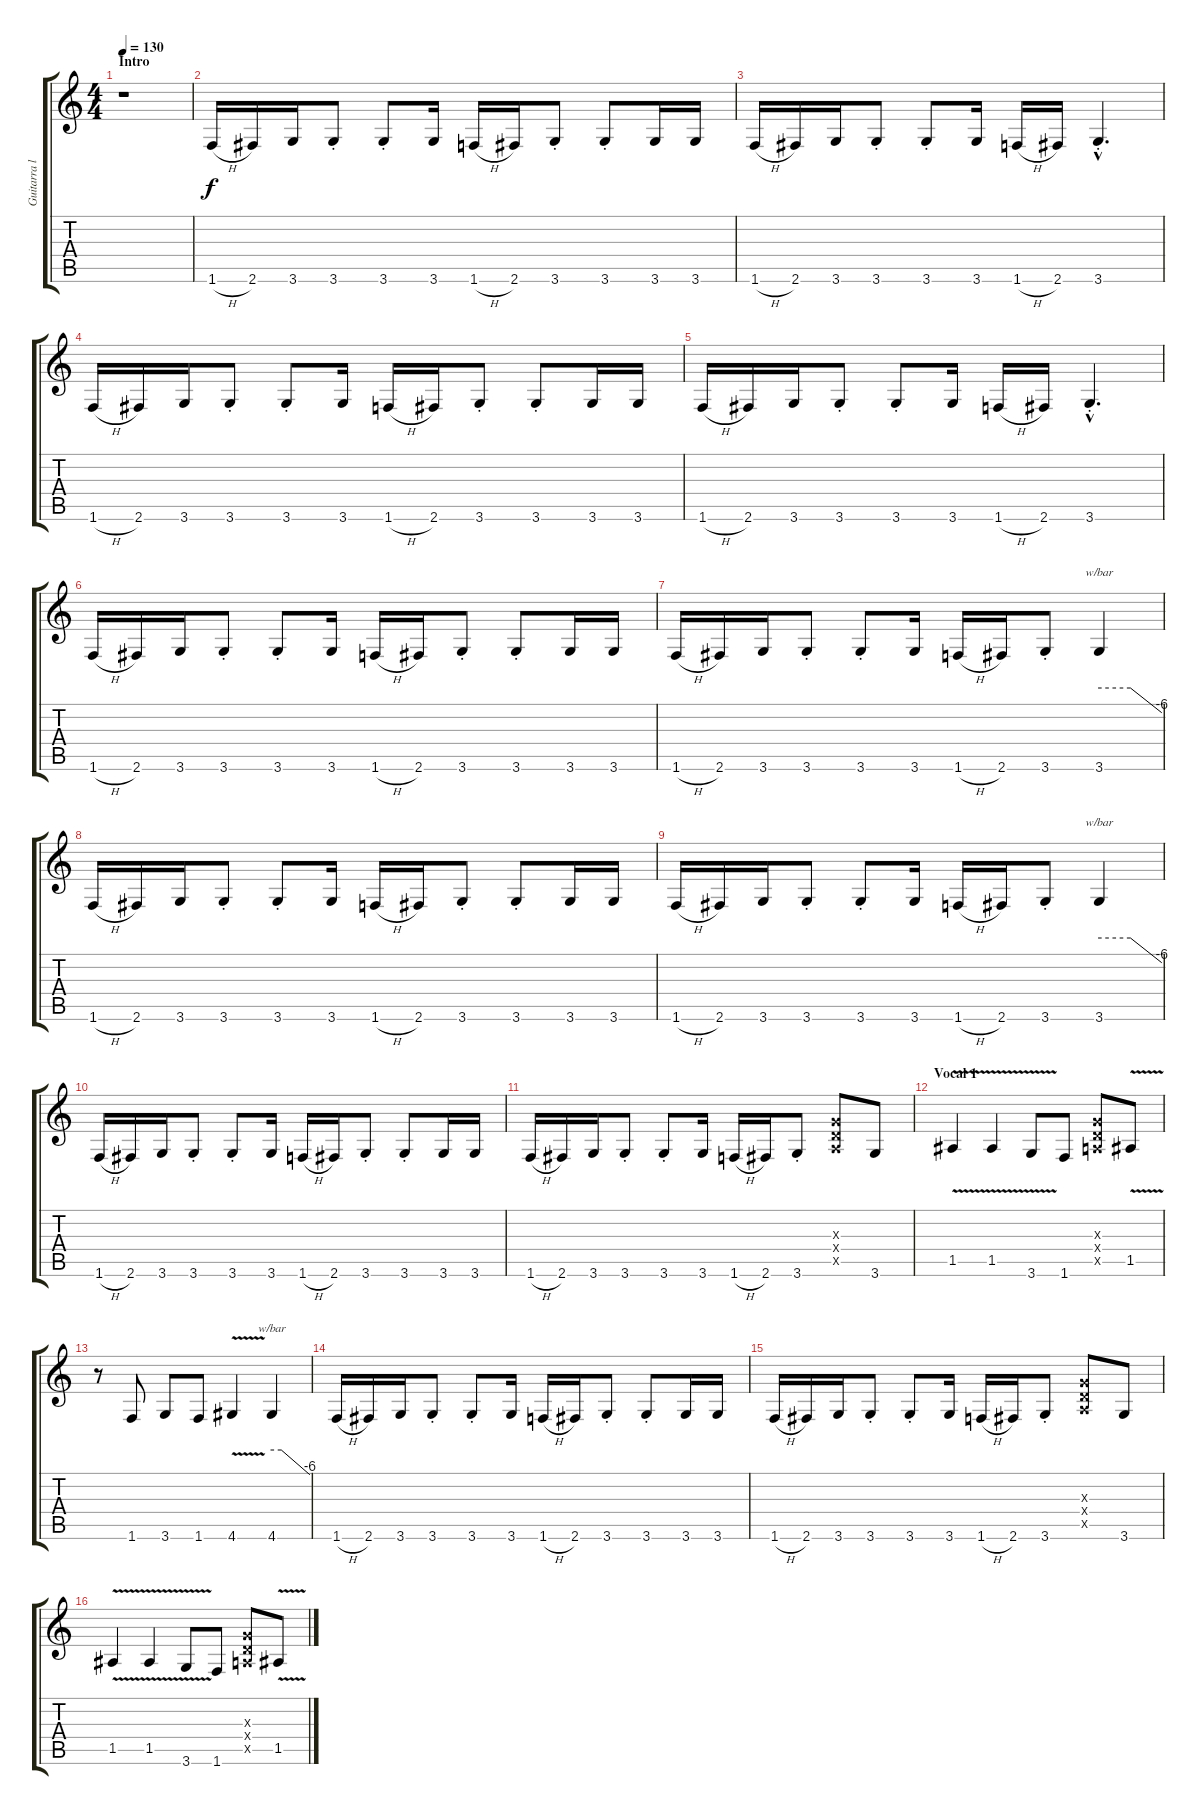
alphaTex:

\track ("Guitarra líder" "Guitarra l") {instrument distortionguitar}
\staff {score tabs}
\tuning (E4 B3 G3 D3 A2 E2) {hide}
\ts (4 4)
\section ("" "Intro")
\tempo 130
\clef g2
\ks c
r.1{dy f volume 15 instrument distortionguitar} |
1.6{h}.16 2.6.16 3.6.16 3.6{st}.8 3.6{st}.8 3.6.16 1.6{h}.16 2.6.16 3.6{st}.8 3.6{st}.8 3.6.16 3.6.16 |
1.6{h}.16 2.6.16 3.6.16 3.6{st}.8 3.6{st}.8 3.6.16 1.6{h}.16 2.6.16 3.6{hac st}.4{d} |
1.6{h}.16 2.6.16 3.6.16 3.6{st}.8 3.6{st}.8 3.6.16 1.6{h}.16 2.6.16 3.6{st}.8 3.6{st}.8 3.6.16 3.6.16 |
1.6{h}.16 2.6.16 3.6.16 3.6{st}.8 3.6{st}.8 3.6.16 1.6{h}.16 2.6.16 3.6{hac st}.4{d} |
1.6{h}.16 2.6.16 3.6.16 3.6{st}.8 3.6{st}.8 3.6.16 1.6{h}.16 2.6.16 3.6{st}.8 3.6{st}.8 3.6.16 3.6.16 |
1.6{h}.16 2.6.16 3.6.16 3.6{st}.8 3.6{st}.8 3.6.16 1.6{h}.16 2.6.16 3.6{st}.8 3.6.4{tbe (custom default 0 0 30 0 60 -24)} |
1.6{h}.16 2.6.16 3.6.16 3.6{st}.8 3.6{st}.8 3.6.16 1.6{h}.16 2.6.16 3.6{st}.8 3.6{st}.8 3.6.16 3.6.16 |
1.6{h}.16 2.6.16 3.6.16 3.6{st}.8 3.6{st}.8 3.6.16 1.6{h}.16 2.6.16 3.6{st}.8 3.6.4{tbe (custom default 0 0 30 0 60 -24)} |
1.6{h}.16 2.6.16 3.6.16 3.6{st}.8 3.6{st}.8 3.6.16 1.6{h}.16 2.6.16 3.6{st}.8 3.6{st}.8 3.6.16 3.6.16 |
1.6{h}.16 2.6.16 3.6.16 3.6{st}.8 3.6{st}.8 3.6.16 1.6{h}.16 2.6.16 3.6{st}.8 (0.3{x} 0.4{x} 0.5{x}).8 3.6.8 |
\section ("" "Vocal 1")
1.5{v}.4 1.5{v}.4 3.6{v}.8 1.6.8 (0.3{x} 0.4{x} 0.5{x}).8 1.5{v}.8 |
r.8 1.6.8 3.6.8 1.6.8 4.6{v}.4 4.6.4{tbe (custom default 0 0 15 0 60 -24)} |
1.6{h}.16 2.6.16 3.6.16 3.6{st}.8 3.6{st}.8 3.6.16 1.6{h}.16 2.6.16 3.6{st}.8 3.6{st}.8 3.6.16 3.6.16 |
1.6{h}.16 2.6.16 3.6.16 3.6{st}.8 3.6{st}.8 3.6.16 1.6{h}.16 2.6.16 3.6{st}.8 (0.3{x} 0.4{x} 0.5{x}).8 3.6.8 |
1.5{v}.4 1.5{v}.4 3.6{v}.8 1.6.8 (0.3{x} 0.4{x} 0.5{x}).8 1.5{v}.8
